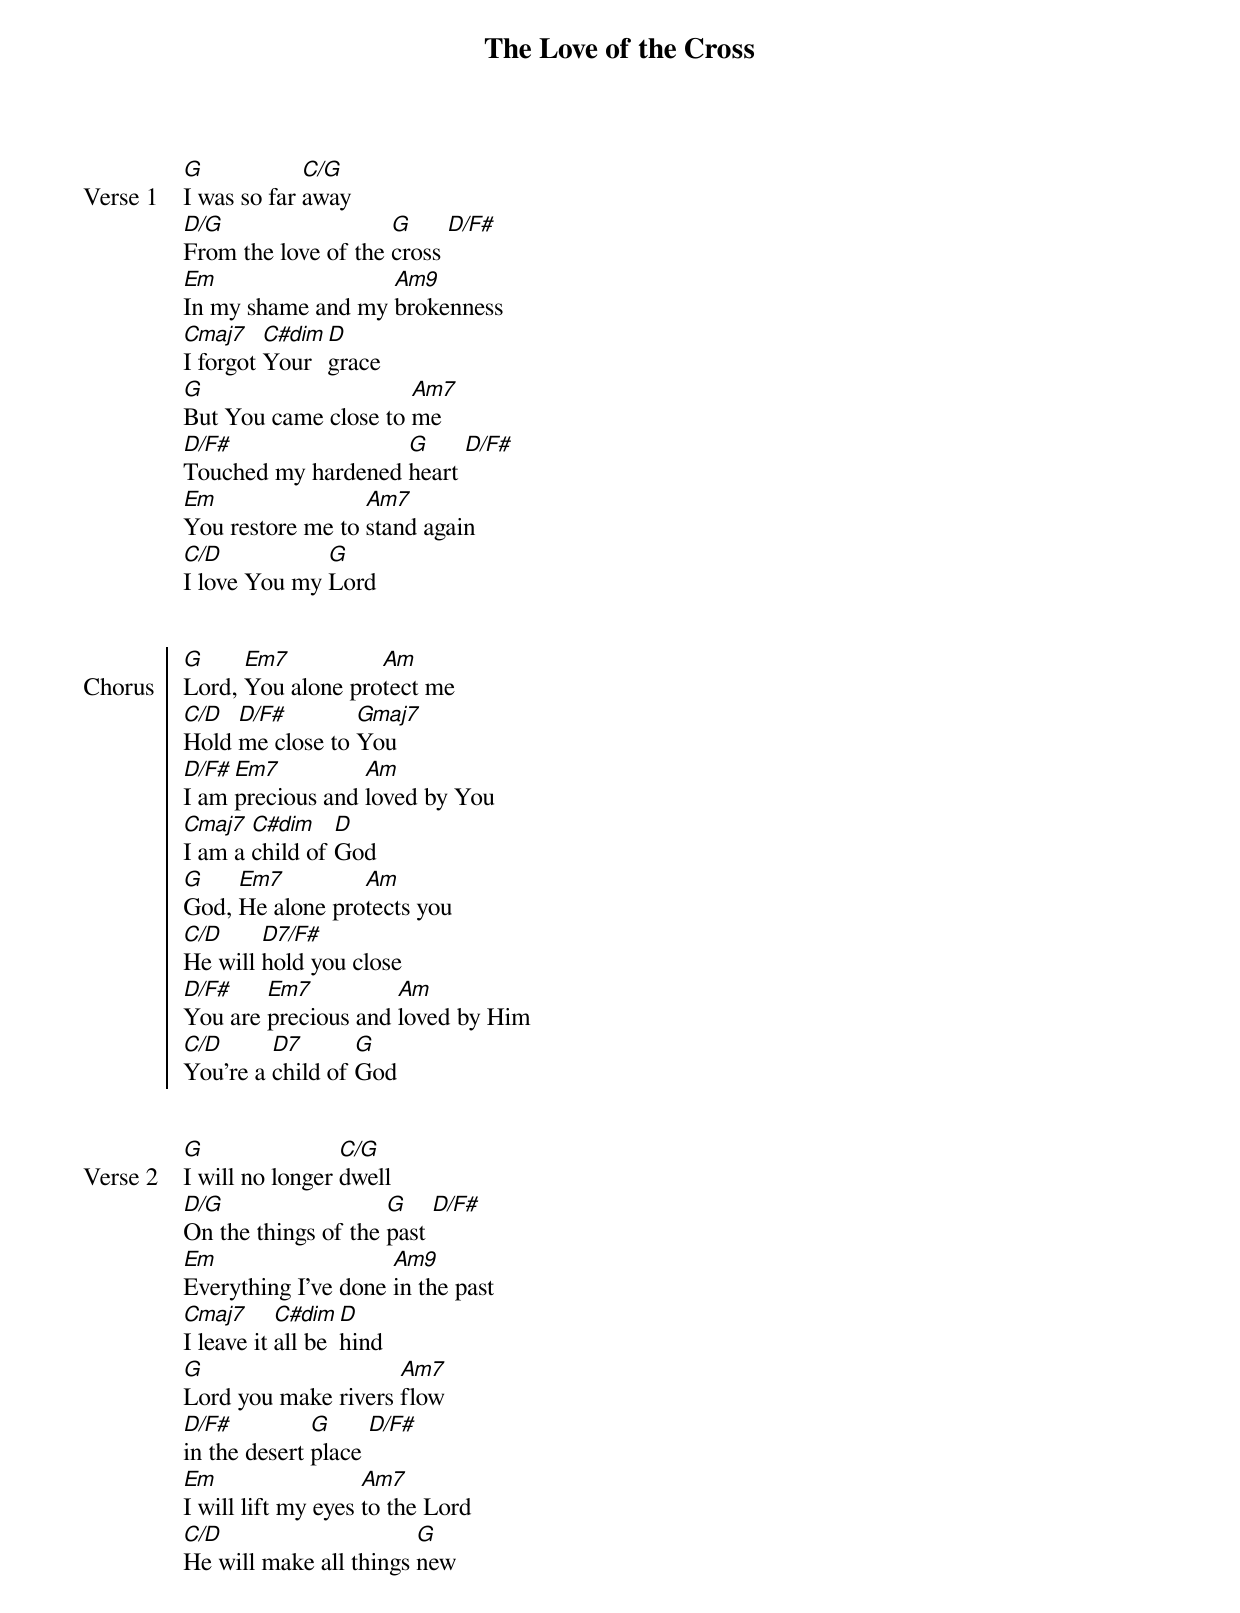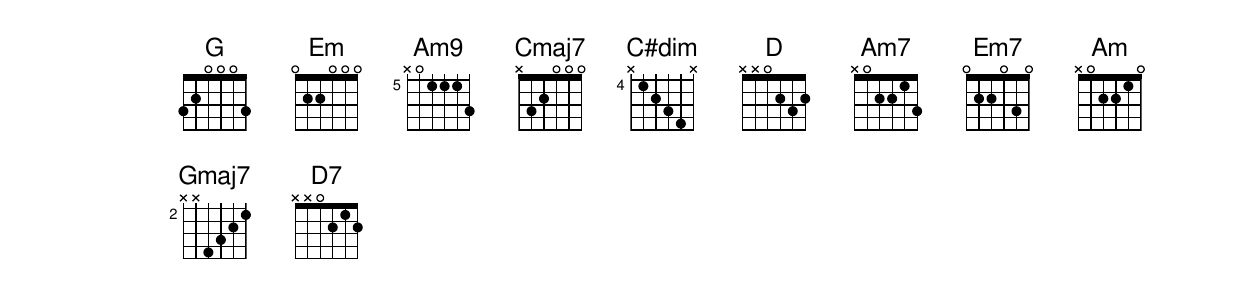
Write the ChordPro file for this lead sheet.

{title: The Love of the Cross}
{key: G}
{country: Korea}
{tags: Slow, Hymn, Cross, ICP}

{start_of_verse: Verse 1}
[G]I was so far [C/G]away
[D/G]From the love of the [G]cross [D/F#]
[Em]In my shame and my [Am9]brokenness
[Cmaj7]I forgot [C#dim]Your [D]grace
[G]But You came close to [Am7]me
[D/F#]Touched my hardened [G]heart [D/F#]
[Em]You restore me to [Am7]stand again
[C/D]I love You my [G]Lord

{end_of_verse}

{start_of_chorus: Chorus}
[G]Lord, [Em7]You alone pro[Am]tect me
[C/D]Hold [D/F#]me close to [Gmaj7]You
[D/F#]I am [Em7]precious and [Am]loved by You
[Cmaj7]I am a [C#dim]child of [D]God
[G]God, [Em7]He alone pro[Am]tects you
[C/D]He will [D7/F#]hold you close
[D/F#]You are [Em7]precious and [Am]loved by Him
[C/D]You're a [D7]child of [G]God

{end_of_chorus}

{start_of_verse: Verse 2}
[G]I will no longer [C/G]dwell
[D/G]On the things of the [G]past [D/F#]
[Em]Everything I've done [Am9]in the past
[Cmaj7]I leave it [C#dim]all be[D]hind
[G]Lord you make rivers [Am7]flow
[D/F#]in the desert [G]place [D/F#]
[Em]I will lift my eyes [Am7]to the Lord
[C/D]He will make all things [G]new
{end_of_verse}
